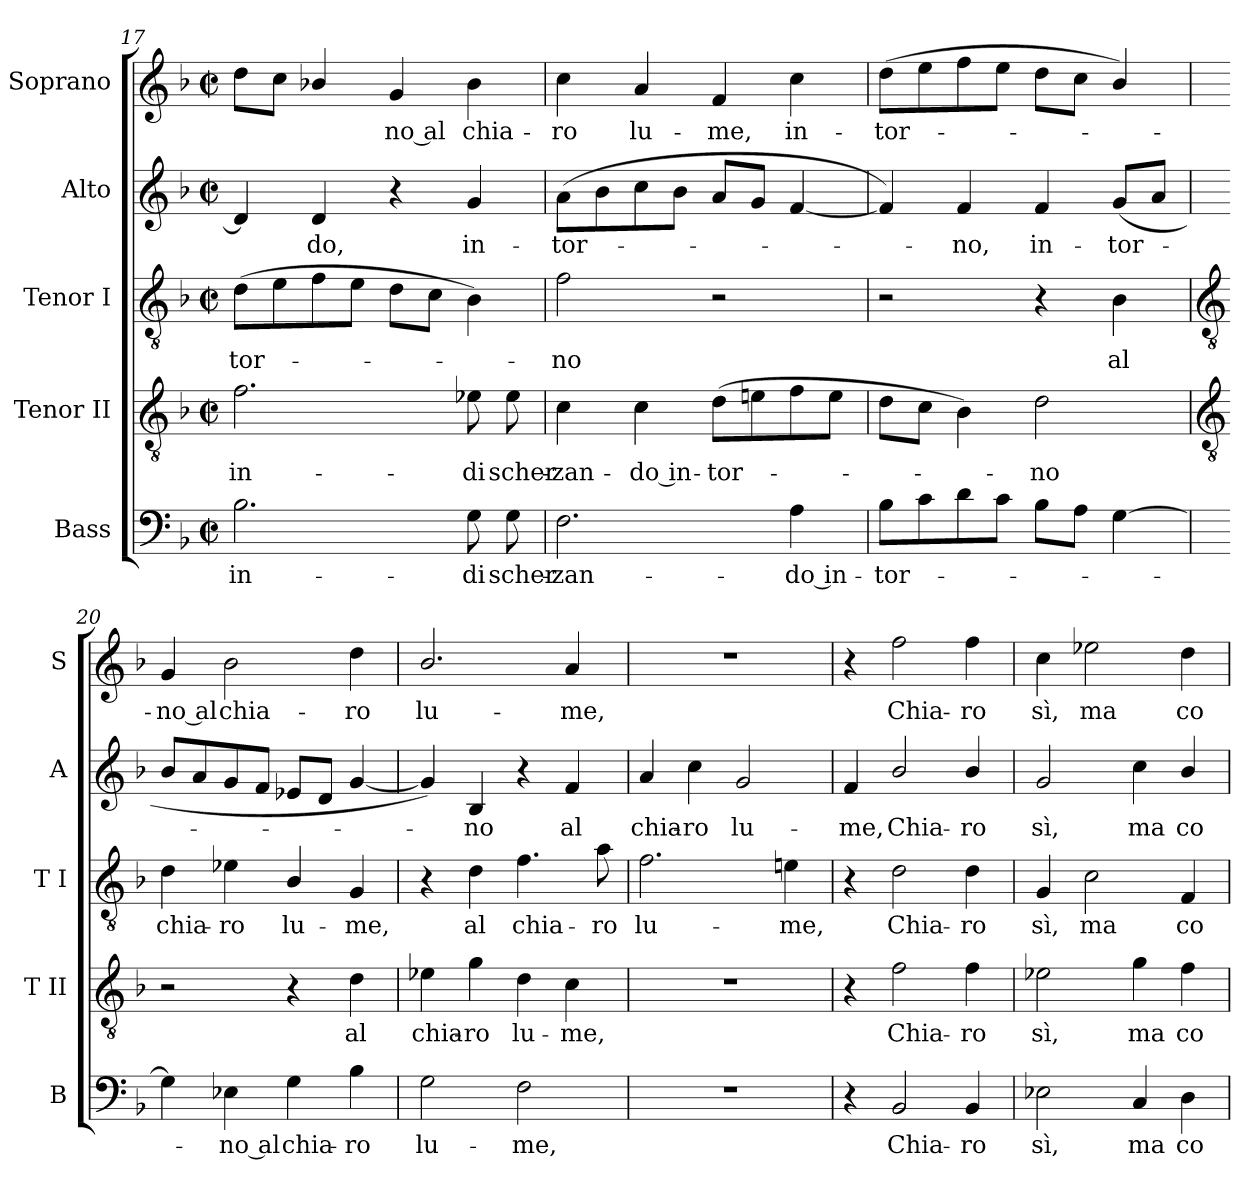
**kern	**text	**kern	**text	**kern	**text	**kern	**text	**kern	**text
*part5	*part5	*part4	*part4	*part3	*part3	*part2	*part2	*part1	*part1
*staff5	*staff5	*staff4	*staff4	*staff3	*staff3	*staff2	*staff2	*staff1	*staff1
*I"Bass	*	*I"Tenor II	*	*I"Tenor I	*	*I"Alto	*	*I"Soprano	*
*I'B	*	*I'T II	*	*I'T I	*	*I'A	*	*I'S	*
*clefF4	*	*clefGv2	*	*clefGv2	*	*clefG2	*	*clefG2	*
*k[b-]	*	*k[b-]	*	*k[b-]	*	*k[b-]	*	*k[b-]	*
*F:	*	*F:	*	*F:	*	*F:	*	*F:	*
*M2/2	*	*M2/2	*	*M2/2	*	*M2/2	*	*M2/2	*
*met(c|)	*	*met(c|)	*	*met(c|)	*	*met(c|)	*	*met(c|)	*
=17	=17	=17	=17	=17	=17	=17	=17	=17	=17
!	!LO:LY:b	!	!LO:LY:b	!	!LO:LY:b	!	!	!	!
2.B-	in-	2.f	in-	(>8dL	-tor-	4d]	.	8ddL	.
.	.	.	.	8e	.	.	.	8ccJ	.
!	!	!	!	!	!	!	!LO:LY:b	!	!
.	.	.	.	8f	.	4d	do,	4b-X/	.
.	.	.	.	8eJ	.	.	.	.	.
!	!	!	!	!	!	!	!	!	!LO:LY:b
.	.	.	.	8dL	.	4r	.	4g	no al
.	.	.	.	8cJ	.	.	.	.	.
!	!LO:LY:b	!	!LO:LY:b	!	!	!	!LO:LY:b	!	!LO:LY:b
8G	-di	8e-X	-di	4B-)	.	4g	in-	4b-	chia-
!	!LO:LY:b	!	!LO:LY:b	!	!	!	!	!	!
8G	scher-	8e-	scher-	.	.	.	.	.	.
=18	=18	=18	=18	=18	=18	=18	=18	=18	=18
!	!LO:LY:b	!	!LO:LY:b	!	!LO:LY:b	!	!LO:LY:b	!	!LO:LY:b
2.F	-zan-	4c	-zan-	2f	no	(>8aL	-tor-	4cc	-ro
.	.	.	.	.	.	8b-	.	.	.
!	!	!	!LO:LY:b	!	!	!	!	!	!LO:LY:b
.	.	4c	-do in-	.	.	8cc	.	4a	lu-
.	.	.	.	.	.	8b-J	.	.	.
!	!	!	!LO:LY:b	!	!	!	!	!	!LO:LY:b
.	.	(>8dL	-tor-	2r	.	8aL	.	4f	-me,
.	.	8en	.	.	.	8gJ	.	.	.
!	!LO:LY:b	!	!	!	!	!	!	!	!LO:LY:b
4A	-do in-	8f	.	.	.	[4f	.	4cc	in-
.	.	8eJ	.	.	.	.	.	.	.
=19	=19	=19	=19	=19	=19	=19	=19	=19	=19
!	!LO:LY:b	!	!	!	!	!	!	!	!LO:LY:b
8B-L	-tor-	8dL	.	2r	.	4f])	.	(>8ddL	-tor-
8c	.	8cJ	.	.	.	.	.	8ee	.
!	!	!	!	!	!	!	!LO:LY:b	!	!
8d	.	4B-)	.	.	.	4f	no,	8ff	.
8cJ	.	.	.	.	.	.	.	8eeJ	.
!	!	!	!LO:LY:b	!	!	!	!LO:LY:b	!	!
8B-L	.	2d	-no	4r	.	4f	in-	8ddL	.
8AJ	.	.	.	.	.	.	.	8ccJ	.
!	!	!	!	!	!LO:LY:b	!	!LO:LY:b	!	!
[4G	.	.	.	4B-	al	(<8gL	-tor-	4b-/)	.
.	.	.	.	.	.	8aJ	.	.	.
!!LO:LB:g=z
=20	=20	=20	=20	=20	=20	=20	=20	=20	=20
*	*	*clefGv2	*	*clefGv2	*	*	*	*	*
!	!	!	!	!	!LO:LY:b	!	!	!	!LO:LY:b
4G]	.	2r	.	4d	chia-	8b-L	.	4g	no al
.	.	.	.	.	.	8a	.	.	.
!	!LO:LY:b	!	!	!	!LO:LY:b	!	!	!	!LO:LY:b
4E-X	no al	.	.	4e-X	-ro	8g	.	2b-	chia-
.	.	.	.	.	.	8fJ	.	.	.
!	!LO:LY:b	!	!	!	!LO:LY:b	!	!	!	!
4G	chia-	4r	.	4B-/	lu-	8e-XL	.	.	.
.	.	.	.	.	.	8dJ	.	.	.
!	!LO:LY:b	!	!LO:LY:b	!	!LO:LY:b	!	!	!	!LO:LY:b
4B-	-ro	4d	al	4G	-me,	[4g	.	4dd	-ro
=21	=21	=21	=21	=21	=21	=21	=21	=21	=21
!	!LO:LY:b	!	!LO:LY:b	!	!	!	!	!	!LO:LY:b
2G	lu-	4e-X	chia-	4r	.	4g])	.	2.b-/	lu-
!	!	!	!LO:LY:b	!	!LO:LY:b	!	!LO:LY:b	!	!
.	.	4g	-ro	4d	al	4B-	no	.	.
!	!LO:LY:b	!	!LO:LY:b	!	!LO:LY:b	!	!	!	!
2F	-me,	4d	lu-	4.f	chia-	4r	.	.	.
!	!	!	!LO:LY:b	!	!	!	!LO:LY:b	!	!LO:LY:b
.	.	4c	-me,	.	.	4f	al	4a	-me,
!	!	!	!	!	!LO:LY:b	!	!	!	!
.	.	.	.	8a	-ro	.	.	.	.
=22	=22	=22	=22	=22	=22	=22	=22	=22	=22
!	!	!	!	!	!LO:LY:b	!	!LO:LY:b	!	!
1r	.	1r	.	2.f	lu-	4a	chia-	1r	.
!	!	!	!	!	!	!	!LO:LY:b	!	!
.	.	.	.	.	.	4cc	-ro	.	.
!	!	!	!	!	!	!	!LO:LY:b	!	!
.	.	.	.	.	.	2g	lu-	.	.
!	!	!	!	!	!LO:LY:b	!	!	!	!
.	.	.	.	4en	-me,	.	.	.	.
=23	=23	=23	=23	=23	=23	=23	=23	=23	=23
!	!	!	!	!	!	!	!LO:LY:b	!	!
4r	.	4r	.	4r	.	4f	-me,	4r	.
!	!LO:LY:b	!	!LO:LY:b	!	!LO:LY:b	!	!LO:LY:b	!	!LO:LY:b
2BB-	Chia-	2f	Chia-	2d	Chia-	2b-/	Chia-	2ff	Chia-
!	!LO:LY:b	!	!LO:LY:b	!	!LO:LY:b	!	!LO:LY:b	!	!LO:LY:b
4BB-	-ro	4f	-ro	4d	-ro	4b-/	-ro	4ff	-ro
=24	=24	=24	=24	=24	=24	=24	=24	=24	=24
!	!LO:LY:b	!	!LO:LY:b	!	!LO:LY:b	!	!LO:LY:b	!	!LO:LY:b
2E-X	sì,	2e-X	sì,	4G	sì,	2g	sì,	4cc	sì,
!	!	!	!	!	!LO:LY:b	!	!	!	!LO:LY:b
.	.	.	.	2c	ma	.	.	2ee-X	ma
!	!LO:LY:b	!	!LO:LY:b	!	!	!	!LO:LY:b	!	!
4C	ma	4g	ma	.	.	4cc	ma	.	.
!	!LO:LY:b	!	!LO:LY:b	!	!LO:LY:b	!	!LO:LY:b	!	!LO:LY:b
4D	co-	4f	co-	4F	co-	4b-/	co-	4dd	co-
=	=	=	=	=	=	=	=	=	=
*-	*-	*-	*-	*-	*-	*-	*-	*-	*-
